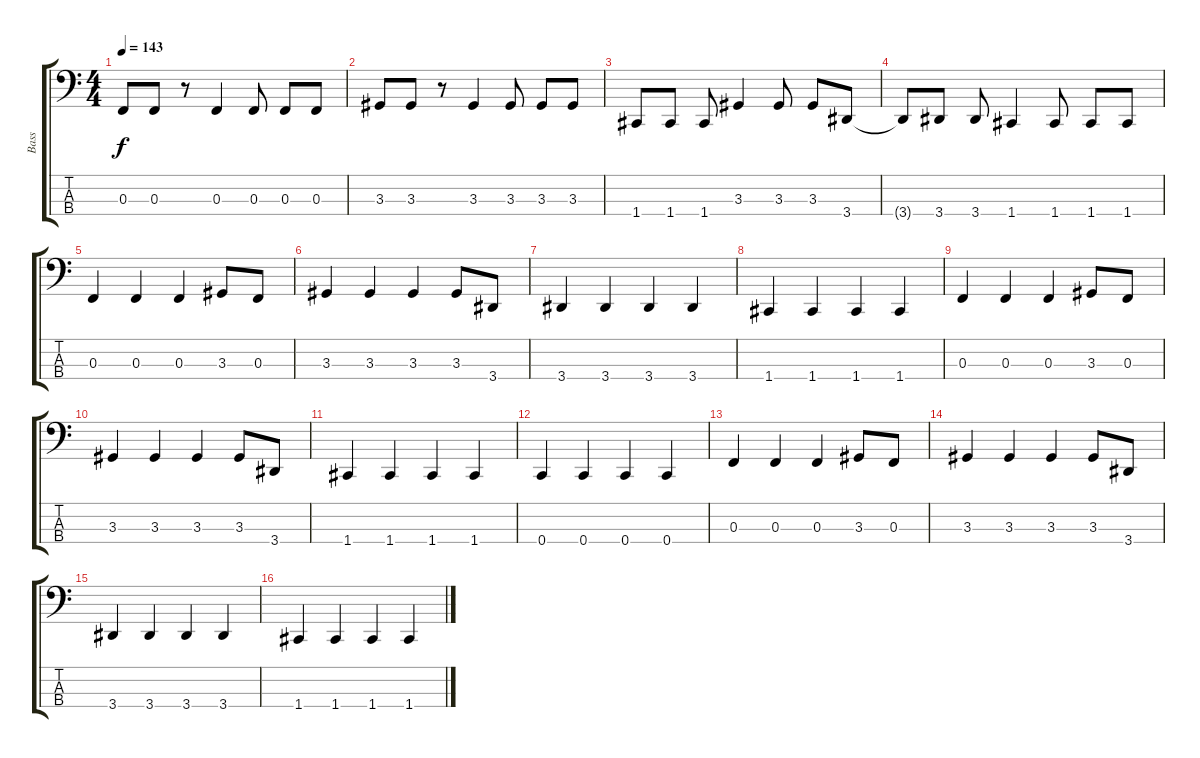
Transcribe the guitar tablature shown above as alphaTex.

\track ("Bass" "Bass") {instrument electricbassfinger}
\staff {score tabs}
\tuning (Eb2 Bb1 F1 C1) {hide}
\ts (4 4)
\tempo 143
\clef f4
\ks c
0.3.8{dy f} 0.3.8 r.8 0.3.4 0.3.8 0.3.8 0.3.8 |
3.3.8 3.3.8 r.8 3.3.4 3.3.8 3.3.8 3.3.8 |
1.4.8 1.4.8 1.4.8 3.3.4 3.3.8 3.3.8 3.4.8 |
3.4{t}.8 3.4.8 3.4.8 1.4.4 1.4.8 1.4.8 1.4.8 |
0.3.4 0.3.4 0.3.4 3.3.8 0.3.8 |
3.3.4 3.3.4 3.3.4 3.3.8 3.4.8 |
3.4.4 3.4.4 3.4.4 3.4.4 |
1.4.4 1.4.4 1.4.4 1.4.4 |
0.3.4 0.3.4 0.3.4 3.3.8 0.3.8 |
3.3.4 3.3.4 3.3.4 3.3.8 3.4.8 |
1.4.4 1.4.4 1.4.4 1.4.4 |
0.4.4 0.4.4 0.4.4 0.4.4 |
0.3.4 0.3.4 0.3.4 3.3.8 0.3.8 |
3.3.4 3.3.4 3.3.4 3.3.8 3.4.8 |
3.4.4 3.4.4 3.4.4 3.4.4 |
1.4.4 1.4.4 1.4.4 1.4.4
